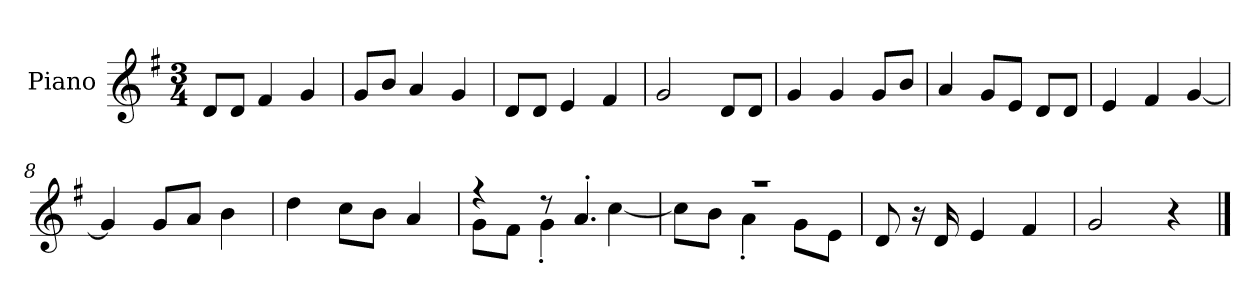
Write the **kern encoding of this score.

**kern
*part1
*staff1
*I"Piano
*I'P-no
*clefG2
*k[f#]
*M3/4
*MM179
=1
8d/L
8d/J
4f#/
4g/
=2
8g/L
8b/J
4a/
4g/
=3
8d/L
8d/J
4e/
4f#/
=4
2g/
8d/L
8d/J
=5
4g/
4g/
8g/L
8b/J
=6
4a/
8g/L
8e/J
8d/L
8d/J
=7
4e/
4f#/
[4g/
=8
4g/]
8g/L
8a/J
4b\
=9
4dd\
8cc\L
8b\J
4a/
!!LO:LB:g=z
=10
*^
4r	8g\L
.	8f#\J
8r	4g'\
4.a'/	.
.	[4cc\
=11	=11
2.r	8cc\L]
.	8b\J
.	4a'\
.	8g\L
.	8e\J
*v	*v
=12
8d/
16r
16d/
4e/
4f#/
=13
2g/
4r
==
*-
